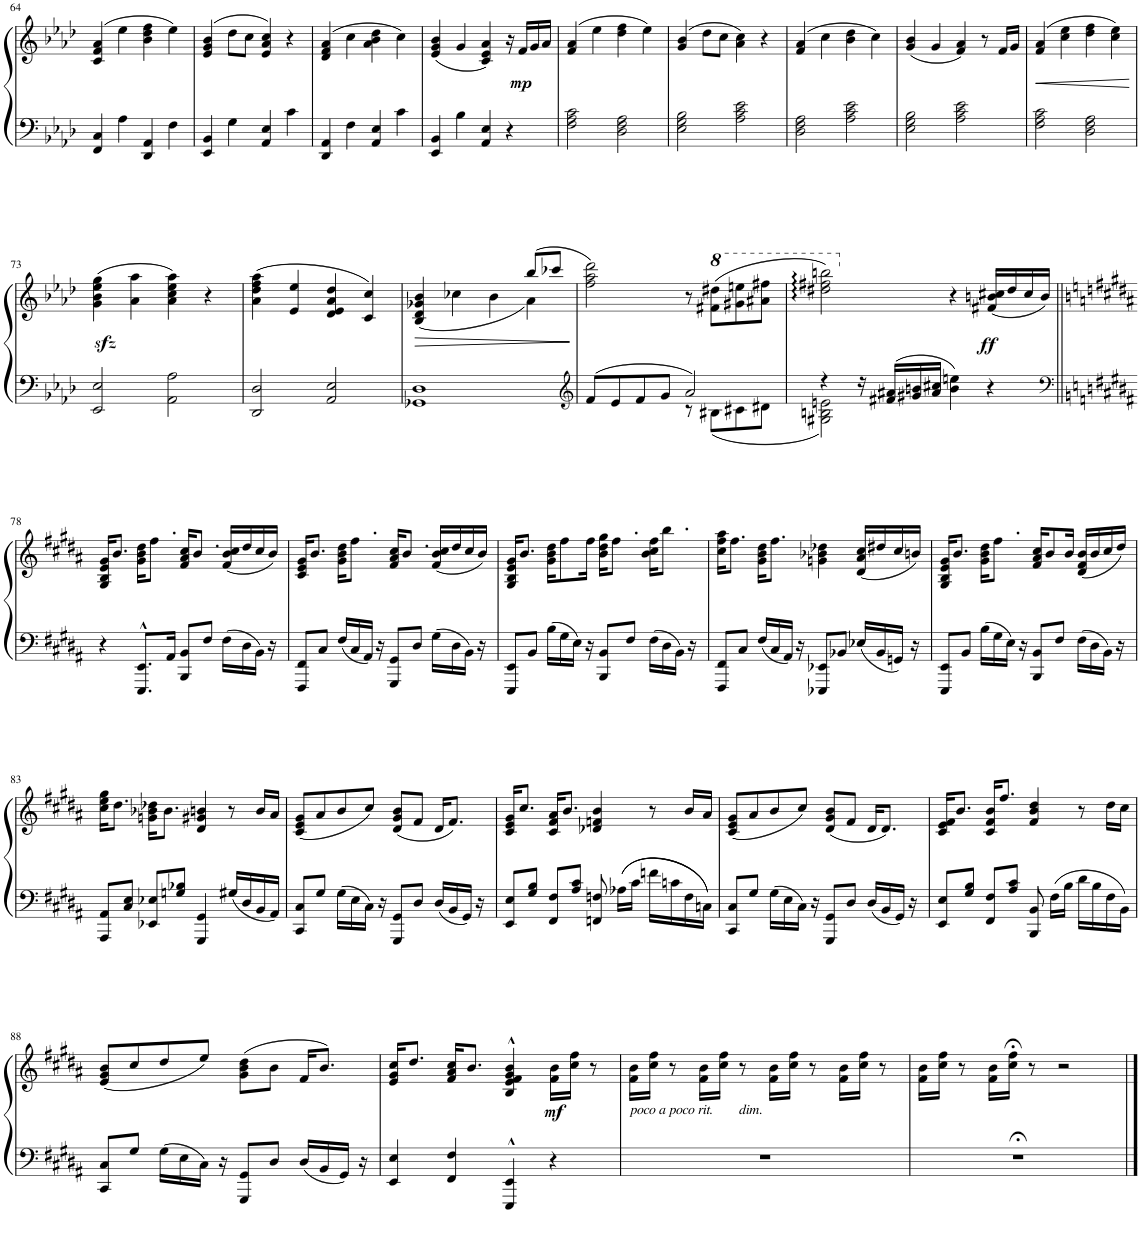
**kern	**kern	**dynam
*part1	*part1	*part1
*staff2	*staff1	*staff1/2
*I"ピアノ	*	*
!!LO:PB:g=z
*clefF4	*clefG2	*
*k[b-e-a-d-]	*k[b-e-a-d-]	*
*M4/4	*M4/4	*
*met(c)	*met(c)	*
=64	=64	=64
4FF/ 4C/	(4c/ 4f/ 4a-/	.
4A-\	4ee-\	.
4DD-/ 4AA-/	4b-\ 4dd-\ 4ff\	.
4F\	4ee-\)	.
=65	=65	=65
4EE-/ 4BB-/	(4e-/ 4g/ 4b-/	.
4G\	8dd-\L	.
.	8cc\J	.
4AA-/ 4E-/	4e-/ 4a-/ 4cc/)	.
4c\	4r	.
=66	=66	=66
4DD-/ 4AA-/	(4d-/ 4f/ 4a-/	.
4F\	4cc\	.
4AA-/ 4E-/	4a-\ 4b-\ 4dd-\	.
4c\	4cc\)	.
=67	=67	=67
4EE-/ 4BB-/	(4e-/ 4g/ 4b-/	.
4B-\	4g/	.
4AA-/ 4E-/	4c/ 4e-/ 4a-/)	.
4r	16r	.
!	!	!LO:DY:b
.	16f/LL	mp
.	16g/	.
.	16a-/JJ	.
=68	=68	=68
2F\ 2A-\ 2c\	(4f/ 4a-/	.
.	4ee-\	.
2D-\ 2F\ 2A-\	4dd-\ 4ff\	.
.	4ee-\)	.
=69	=69	=69
2E-\ 2G\ 2B-\	(4g/ 4b-/	.
.	8dd-\L	.
.	8cc\J	.
2A-\ 2c\ 2e-\	4a-\ 4cc\)	.
.	4r	.
=70	=70	=70
2D-\ 2F\ 2A-\	(4f/ 4a-/	.
.	4cc\	.
2A-\ 2c\ 2e-\	4b-\ 4dd-\	.
.	4cc\)	.
=71	=71	=71
2E-\ 2G\ 2B-\	(4g/ 4b-/	.
.	4g/	.
2A-\ 2c\ 2e-\	4f/ 4a-/)	.
.	8r	.
.	16f/LL	.
.	16g/JJ	.
=72	=72	=72
!	!	!LO:HP:b
2F\ 2A-\ 2c\	(4f/ 4a-/	<
.	4cc\ 4ee-\	.
2D-\ 2F\ 2A-\	4dd-\ 4ff\	.
.	4cc\ 4ee-\)	.
.	.	[
!!LO:LB:g=z
=73	=73	=73
2EE-/ 2E-/	(4g\zz< 4b-\zz< 4ee-\zz< 4gg\zz<	.
.	4a-\ 4aa-\	.
2AA-\ 2A-\	4a-\ 4cc\ 4ee-\ 4aa-\)	.
.	4r	.
=74	=74	=74
2DD-/ 2D-/	(4a-\ 4dd-\ 4ff\ 4aa-\	.
.	4e-/ 4ee-/	.
2AA-/ 2E-/	4d-/ 4e-/ 4a-/ 4dd-/	.
.	4c/ 4cc/)	.
=75	=75	=75
!	!	!LO:HP:b
*	*^	*
1GG-X 1D-	(4B-/ 4d-/ 4g-X/ 4b-/	2.ryy	>
.	4cc-X\	.	.
.	4b-\	.	.
.	(8bb-/L	4a-\)	.
.	8ccc-X/J	.	.
*	*v	*v	*
.	.	]
=76	=76	=76
*clefG2	*	*
*^	*	*
8f/L	2ryy	2ff\ 2aa-\ 2ddd-\)	.
8e-/	.	.	.
8f/	.	.	.
8g/J	.	.	.
2a-/	8r	8r	.
*	*	*8va	*
.	8B#X\L	(8ff#X\ 8ddd#X\L	.
.	8c#X\	8gg#X\ 8eeen\	.
.	8d#X\J	8aa#X\ 8fff#X\J	.
=77	=77	=77	=77
4r	2G#X\ 2Bn\ 2en\	2ddd#X\: 2fff#X\: 2bbbn\:)	.
16r	.	.	.
16f#X/ 16a#X/LL	.	.	.
16g#X/ 16bn/	.	.	.
16a#/ 16cc#X/JJ	.	.	.
*	*	*X8va	*
4b\ 4een\	2ryy	4r	.
!	!	!	!LO:DY:b
4r	.	(16f#X/ 16bn/ 16cc#X/LL	ff
.	.	16dd#/	.
.	.	16cc#/	.
.	.	16b/JJ)	.
*v	*v	*	*
!!LO:LB:g=z
=78||	=78||	=78||
*clefF4	*	*
*k[f#c#g#d#a#]	*k[f#c#g#d#a#]	*
4r	16G#/ 16B/ 16e/ 16g#/KL	.
.	8.b/J	.
8.EEE/^^ 8.EE/^^L	16g#\ 16b\ 16dd#\KL	.
.	8.ff#\J	.
16AA#/Jk	.	.
8BBB/ 8BB/L	16f#/ 16a#/ 16cc#/KL	.
.	8.b/J	.
8F#/J	.	.
16F#\LL	(16f#/ 16b/ 16cc#/LL	.
16D#\	16dd#/	.
16BB\JJ	16cc#/	.
16r	16b/JJ)	.
=79	=79	=79
8FFF#/ 8FF#/L	16c#/ 16e/ 16g#/KL	.
.	8.b/J	.
8C#/J	.	.
16F#/LL	16g#\ 16b\ 16dd#\KL	.
16C#/	8.ff#\J	.
16AA#/JJ	.	.
16r	.	.
8GGG#/ 8GG#/L	16f#/ 16a#/ 16cc#/KL	.
.	8.b/J	.
8D#/J	.	.
16G#\LL	(16f#/ 16b/ 16cc#/LL	.
16D#\	16dd#/	.
16BB\JJ	16cc#/	.
16r	16b/JJ)	.
=80	=80	=80
8EEE/ 8EE/L	16G#/ 16B/ 16e/ 16g#/KL	.
.	8.b/J	.
8BB/J	.	.
16B\LL	16g#\ 16b\ 16dd#\KL	.
16G#\	8ff#\	.
16E\JJ	.	.
16r	16ff#\Jk	.
8BBB/ 8BB/L	16b\ 16dd#\ 16gg#\KL	.
.	8.ff#\J	.
8F#/J	.	.
16F#\LL	16b\ 16cc#\ 16ff#\KL	.
16D#\	8.bb\J	.
16BB\JJ	.	.
16r	.	.
=81	=81	=81
8FFF#/ 8FF#/L	16cc#\ 16ff#\ 16aa#\KL	.
.	8.ff#\J	.
8C#/J	.	.
16F#/LL	16g#\ 16b\ 16dd#\KL	.
16C#/	8.ff#\J	.
16AA#/JJ	.	.
16r	.	.
8EEE-X/ 8EE-X/L	4gn\ 4b-X\ 4dd-X\	.
8BB-X/J	.	.
16E-X/LL	(16d#/ 16a#/ 16cc#/LL	.
16BB-/	16dd#X/	.
16GGn/JJ	16cc#/	.
16r	16bn/JJ)	.
=82	=82	=82
8EEE/ 8EE/L	16G#/ 16B/ 16e/ 16g#/KL	.
.	8.b/J	.
8BB/J	.	.
16B\LL	16g#\ 16b\ 16dd#\KL	.
16G#\	8.ff#\J	.
16E\JJ	.	.
16r	.	.
8BBB/ 8BB/L	16f#/ 16a#/ 16cc#/KL	.
.	8b/	.
8F#/J	.	.
.	16b/Jk	.
16F#\LL	(16d#/ 16f#/ 16b/LL	.
16D#\	16b/	.
16BB\JJ	16cc#/	.
16r	16dd#/JJ)	.
!!LO:LB:g=z
=83	=83	=83
8AAA#/ 8AA#/L	16cc#\ 16ee\ 16gg#\KL	.
.	8.dd#\J	.
8C#/ 8E/J	.	.
8EE-X/ 8E-X/L	16gn\ 16b-X\ 16dd-X\KL	.
.	8.b-\J	.
8Gn/ 8B-X/J	.	.
4GGG#/ 4GG#/	4d#/ 4g#X/ 4bn/	.
16G#X/LL	8r	.
16D#/	.	.
16BB/	16b/LL	.
16AA#/JJ	16a#/JJ	.
=84	=84	=84
8CC#/ 8C#/L	(8c#/ 8e/ 8g#/L	.
8G#/J	8a#/	.
16G#\LL	8b/	.
16E\	.	.
16C#\JJ	8cc#/J)	.
16r	.	.
8GGG#/ 8GG#/L	(8d#/ 8g#/ 8b/L	.
8D#/J	8f#/J	.
16D#/LL	16d#/KL	.
16BB/	8.f#/J)	.
16GG#/JJ	.	.
16r	.	.
=85	=85	=85
8EE/ 8E/L	16c#/ 16e/ 16g#/KL	.
.	8.cc#/J	.
8G#/ 8B/J	.	.
8FF#/ 8F#/L	16c#/ 16f#/ 16a#/KL	.
.	8.b/J	.
8A#/ 8c#/J	.	.
8FFn/ 8Fn/	4d-X/ 4fn/ 4b/	.
16A-X\LL	.	.
16c#\JJ	.	.
16fn\LL	8r	.
16cn\	.	.
16F\	16b/LL	.
16Cn\JJ	16a#/JJ	.
=86	=86	=86
8CC#/ 8C#/L	(8c#/ 8e/ 8g#/L	.
8G#/J	8a#/	.
16G#\LL	8b/	.
16E\	.	.
16C#\JJ	8cc#/J)	.
16r	.	.
8GGG#/ 8GG#/L	(8d#/ 8g#/ 8b/L	.
8D#/J	8f#/J	.
16D#/LL	16d#/KL	.
16BB/	8.d#/J)	.
16GG#/JJ	.	.
16r	.	.
=87	=87	=87
8EE/ 8E/L	16c#/ 16e/ 16f#/KL	.
.	8.b/J	.
8G#/ 8B/J	.	.
8FF#/ 8F#/L	16c#/ 16f#/ 16b/KL	.
.	8.ff#/J	.
8A#/ 8c#/J	.	.
8BBB/ 8BB/	4f#/ 4b/ 4dd#/	.
16F#\LL	.	.
16B\JJ	.	.
16d#\LL	8r	.
16B\	.	.
16F#\	16dd#\LL	.
16BB\JJ	16cc#\JJ	.
!!LO:LB:g=z
=88	=88	=88
8CC#/ 8C#/L	(8e/ 8g#/ 8b/L	.
8G#/J	8cc#/	.
16G#\LL	8dd#/	.
16E\	.	.
16C#\JJ	8ee/J)	.
16r	.	.
8GGG#/ 8GG#/L	(8g#\ 8b\ 8dd#\L	.
8D#/J	8b\J	.
16D#/LL	16f#/KL	.
16BB/	8.b/J)	.
16GG#/JJ	.	.
16r	.	.
=89	=89	=89
4EE/ 4E/	16e/ 16g#/ 16cc#/KL	.
.	8.dd#/J	.
4FF#/ 4F#/	16f#/ 16a#/ 16cc#/KL	.
.	8.b/J	.
4EEE/^^ 4EE/^^	4B/^^ 4e/^^ 4f#/^^ 4g#/^^ 4b/^^	.
!	!	!LO:DY:b
4r	16f#\ 16b\LL	mf
.	16cc#\ 16ff#\JJ	.
.	8r	.
=90	=90	=90
!LO:TX:a:i:t=poco a poco rit.	!	!
!LO:TX:a:i:t=dim.	!	!
1r	16f#\ 16b\LL	.
.	16cc#\ 16ff#\JJ	.
.	8r	.
.	16f#\ 16b\LL	.
.	16cc#\ 16ff#\JJ	.
.	8r	.
.	16f#\ 16b\LL	.
.	16cc#\ 16ff#\JJ	.
.	8r	.
.	16f#\ 16b\LL	.
.	16cc#\ 16ff#\JJ	.
.	8r	.
=91	=91	=91
1r;<	16f#\ 16b\LL	.
.	16cc#\ 16ff#\JJ	.
.	8r	.
.	16f#\ 16b\LL	.
.	16cc#\;< 16ff#\;<JJ	.
.	8r	.
.	2r	.
==	==	==
*-	*-	*-
